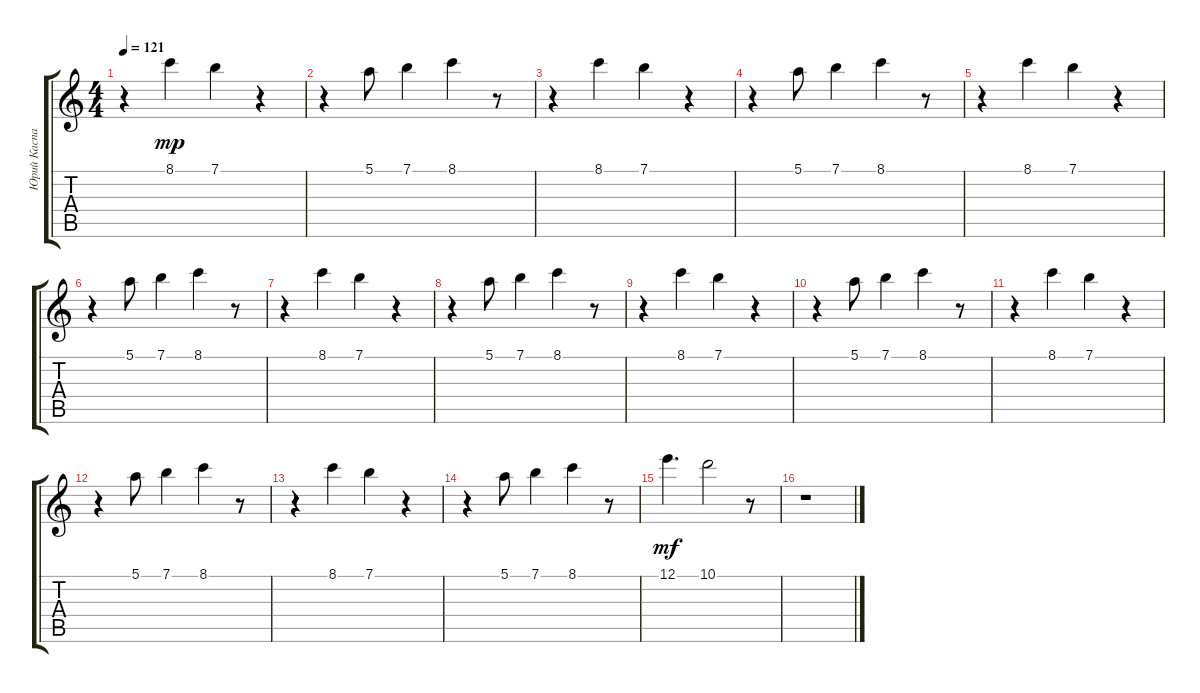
\track ("Юрий Каспарян" "Юрий Каспа") {instrument electricguitarjazz}
\staff {score tabs}
\tuning (E4 B3 G3 D3 A2 E2) {hide}
\ts (4 4)
\tempo 121
\clef g2
\ks c
r.4{dy mp} 8.1.4 7.1.4 r.4 |
r.4 5.1.8 7.1.4 8.1.4 r.8 |
r.4 8.1.4 7.1.4 r.4 |
r.4 5.1.8 7.1.4 8.1.4 r.8 |
r.4 8.1.4 7.1.4 r.4 |
r.4 5.1.8 7.1.4 8.1.4 r.8 |
r.4 8.1.4 7.1.4 r.4 |
r.4 5.1.8 7.1.4 8.1.4 r.8 |
r.4 8.1.4 7.1.4 r.4 |
r.4 5.1.8 7.1.4 8.1.4 r.8 |
r.4 8.1.4 7.1.4 r.4 |
r.4 5.1.8 7.1.4 8.1.4 r.8 |
r.4 8.1.4 7.1.4 r.4 |
r.4 5.1.8 7.1.4 8.1.4 r.8 |
12.1.4{d dy mf} 10.1.2 r.8 |
r.1
